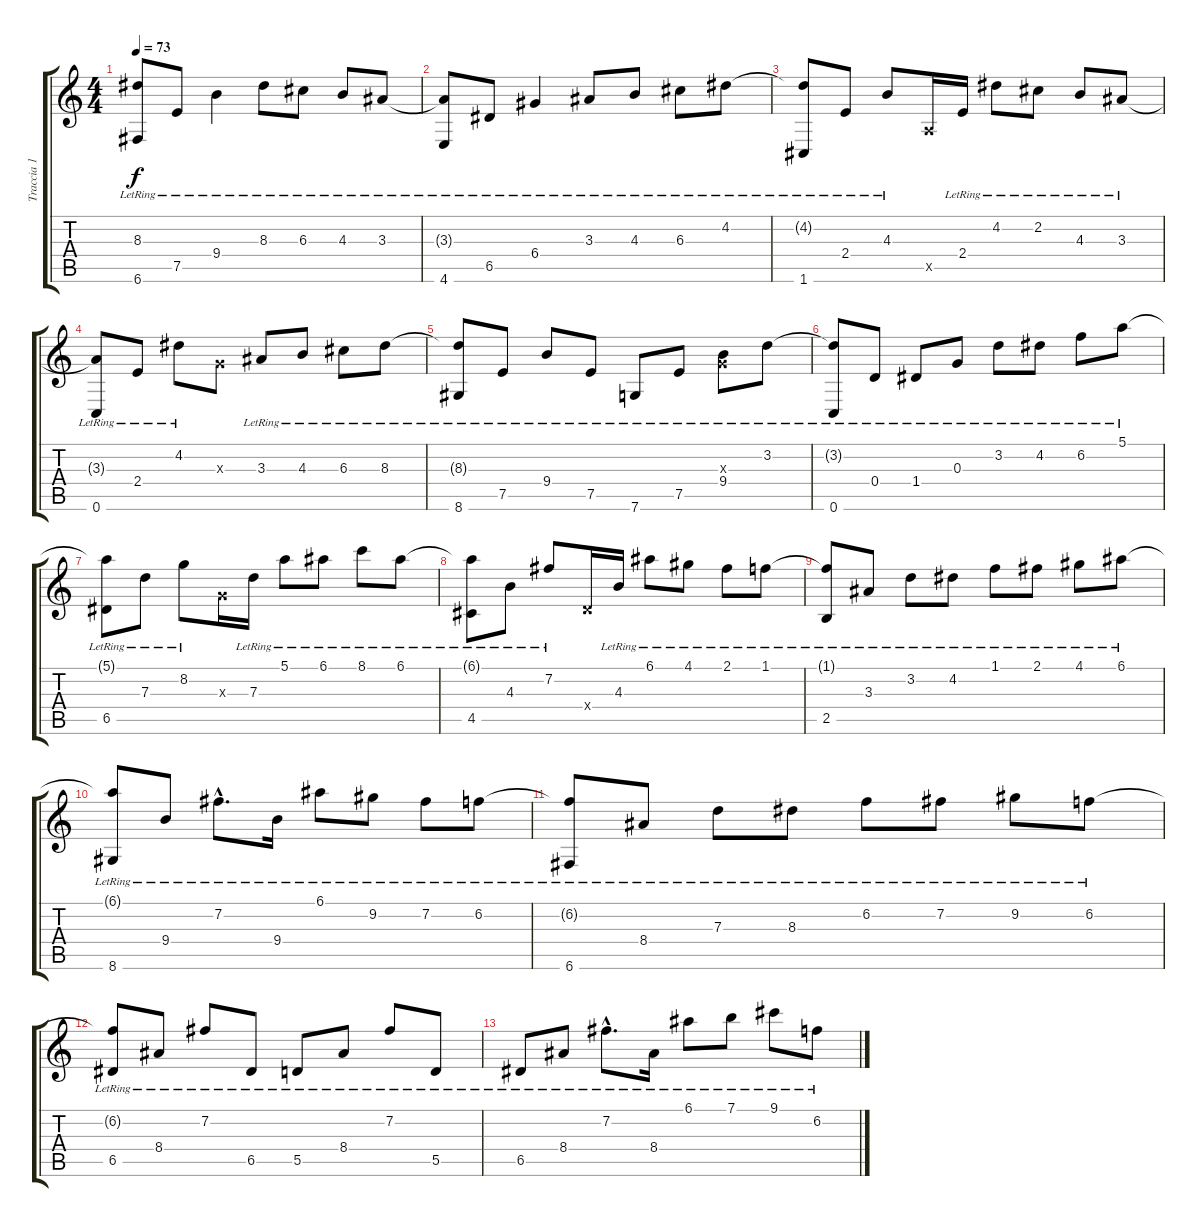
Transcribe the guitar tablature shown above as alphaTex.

\track ("Traccia 1" "Traccia 1") {instrument acousticguitarnylon}
\staff {score tabs}
\tuning (E4 B3 G3 D3 A2 C2) {hide}
\ts (4 4)
\tempo 73
\clef g2
\ks c
(8.3{t} 6.6{lr}).8{dy f} 7.5{lr}.8 9.4{lr}.4 8.3{lr}.8 6.3{lr}.8 4.3{lr}.8 3.3{lr}.8 |
(3.3{t} 4.6{lr}).8 6.5{lr}.8 6.4{lr}.4 3.3{lr}.8 4.3{lr}.8 6.3{lr}.8 4.2{lr}.8 |
(4.2{t} 1.6{lr}).8 2.4{lr}.8 4.3{lr}.8 0.5{x}.16 2.4{lr}.16 4.2{lr}.8 2.2{lr}.8 4.3{lr}.8 3.3{lr}.8 |
(3.3{t} 0.6{lr}).8 2.4{lr}.8 4.2{lr}.8 0.3{x}.8 3.3{lr}.8 4.3{lr}.8 6.3{lr}.8 8.3{lr}.8 |
(8.3{t} 8.6{lr}).8 7.5{lr}.8 9.4{lr}.8 7.5{lr}.8 7.6{lr}.8 7.5{lr}.8 (0.3{x} 9.4{lr}).8 3.2{lr}.8 |
(3.2{t} 0.6{lr}).8 0.4{lr}.8 1.4{lr}.8 0.3{lr}.8 3.2{lr}.8 4.2{lr}.8 6.2{lr}.8 5.1{lr}.8 |
(5.1{t} 6.5{lr}).8 7.3{lr}.8 8.2{lr}.8 0.3{x}.16 7.3{lr}.16 5.1{lr}.8 6.1{lr}.8 8.1{lr}.8 6.1{lr}.8 |
(6.1{t} 4.5{lr}).8 4.3{lr}.8 7.2{lr}.8 0.4{x}.16 4.3{lr}.16 6.1{lr}.8 4.1{lr}.8 2.1{lr}.8 1.1{lr}.8 |
(1.1{t} 2.5{lr}).8 3.3{lr}.8 3.2{lr}.8 4.2{lr}.8 1.1{lr}.8 2.1{lr}.8 4.1{lr}.8 6.1{lr}.8 |
(6.1{t} 8.6{lr}).8 9.4{lr}.8 7.2{hac lr}.8{d} 9.4{lr}.16 6.1{lr}.8 9.2{lr}.8 7.2{lr}.8 6.2{lr}.8 |
(6.2{t} 6.6{lr}).8 8.4{lr}.8 7.3{lr}.8 8.3{lr}.8 6.2{lr}.8 7.2{lr}.8 9.2{lr}.8 6.2{lr}.8 |
(6.2{t} 6.5{lr}).8 8.4{lr}.8 7.2{lr}.8 6.5{lr}.8 5.5{lr}.8 8.4{lr}.8 7.2{lr}.8 5.5{lr}.8 |
6.5{lr}.8 8.4{lr}.8 7.2{hac lr}.8{d} 8.4{lr}.16 6.1{lr}.8 7.1{lr}.8 9.1{lr}.8 6.2{lr}.8
